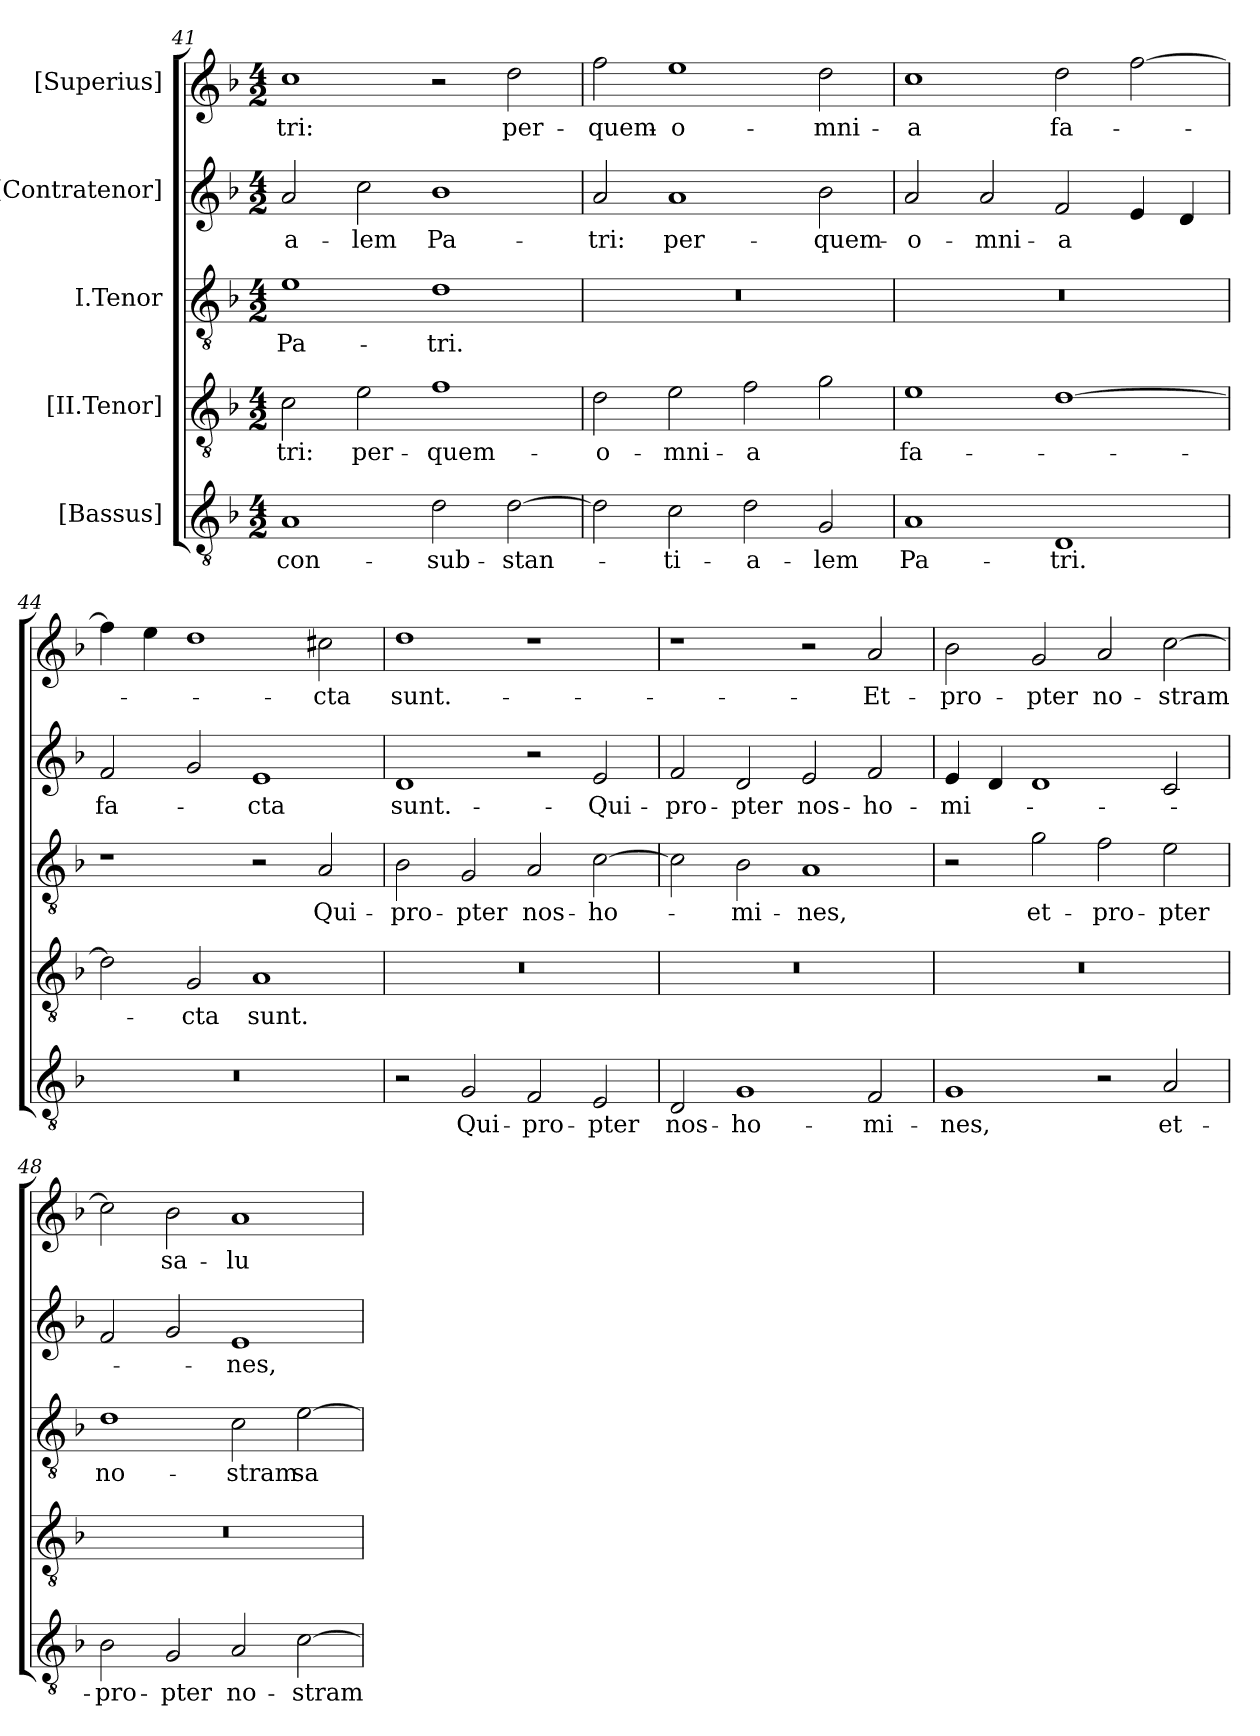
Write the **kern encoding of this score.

**kern	**text	**kern	**text	**kern	**text	**kern	**text	**kern	**text
*part5	*part5	*part4	*part4	*part3	*part3	*part2	*part2	*part1	*part1
*staff5	*staff5	*staff4	*staff4	*staff3	*staff3	*staff2	*staff2	*staff1	*staff1
*I"[Bassus]	*	*I"[II.Tenor]	*	*I"I.Tenor	*	*I"[Contratenor]	*	*I"[Superius]	*
*clefGv2	*	*clefGv2	*	*clefGv2	*	*clefG2	*	*clefG2	*
*k[b-]	*	*k[b-]	*	*k[b-]	*	*k[b-]	*	*k[b-]	*
*M4/2	*	*M4/2	*	*M4/2	*	*M4/2	*	*M4/2	*
=41	=41	=41	=41	=41	=41	=41	=41	=41	=41
1A/	con-	2c\	-tri:	1e\	Pa-	2a/	a-	1cc\	-tri:
.	.	2e\	per-	.	.	2cc\	-lem	.	.
2d\	-sub-	1f\	quem-	1d\	-tri.	1b-\	Pa-	2r	.
[2d\	-stan-	.	.	.	.	.	.	2dd\	per-
=42	=42	=42	=42	=42	=42	=42	=42	=42	=42
2d\]	.	2d\	o-	0r	.	2a/	-tri:	2ff\	quem-
2c\	-ti-	2e\	-mni-	.	.	1a/	per-	1ee\	o-
2d\	-a-	2f\	-a	.	.	.	.	.	.
2G/	-lem	2g\	.	.	.	2b-\	quem-	2dd\	-mni-
=43	=43	=43	=43	=43	=43	=43	=43	=43	=43
1A/	Pa-	1e\	fa-	0r	.	2a/	o-	1cc\	-a
.	.	.	.	.	.	2a/	-mni-	.	.
1D/	-tri.	[1d\	.	.	.	2f/	-a	2dd\	fa-
.	.	.	.	.	.	4e/	.	[2ff\	.
.	.	.	.	.	.	4d/	.	.	.
=44	=44	=44	=44	=44	=44	=44	=44	=44	=44
0r	.	2d\]	.	1r	.	2f/	fa-	4ff\]	.
.	.	.	.	.	.	.	.	4ee\	.
.	.	2G/	-cta	.	.	2g/	.	1dd\	.
.	.	1A/	sunt.-	2r	.	1e/	-cta	.	.
.	.	.	.	2A/	Qui-	.	.	2cc#X\	-cta
=45	=45	=45	=45	=45	=45	=45	=45	=45	=45
2r	.	0r	.	2B-\	pro-	1d/	sunt.-	1dd\	sunt.-
2G/	Qui-	.	.	2G/	-pter	.	.	.	.
2F/	pro-	.	.	2A/	nos-	2r	.	1r	.
2E/	-pter	.	.	[2c\	ho-	2e/	Qui-	.	.
=46	=46	=46	=46	=46	=46	=46	=46	=46	=46
2D/	nos-	0r	.	2c\]	.	2f/	pro-	1r	.
1G/	ho-	.	.	2B-\	-mi-	2d/	-pter	.	.
.	.	.	.	1A/	-nes,	2e/	nos-	2r	.
2F/	-mi-	.	.	.	.	2f/	ho-	2a/	Et-
=47	=47	=47	=47	=47	=47	=47	=47	=47	=47
1G/	-nes,	0r	.	2r	.	4e/	-mi-	2b-\	pro-
.	.	.	.	.	.	4d/	.	.	.
.	.	.	.	2g\	et-	1d/	.	2g/	-pter
2r	.	.	.	2f\	pro-	.	.	2a/	no-
2A/	et-	.	.	2e\	-pter	2c/	.	[2cc\	-stram
=48	=48	=48	=48	=48	=48	=48	=48	=48	=48
2B-\	pro-	0r	.	1d\	no-	2f/	.	2cc\]	.
2G/	-pter	.	.	.	.	2g/	.	2b-\	sa-
2A/	no-	.	.	2c\	-stram	1e/	-nes,	1a/	-lu-
[2c\	-stram	.	.	[2e\	sa-	.	.	.	.
=	=	=	=	=	=	=	=	=	=
*-	*-	*-	*-	*-	*-	*-	*-	*-	*-
